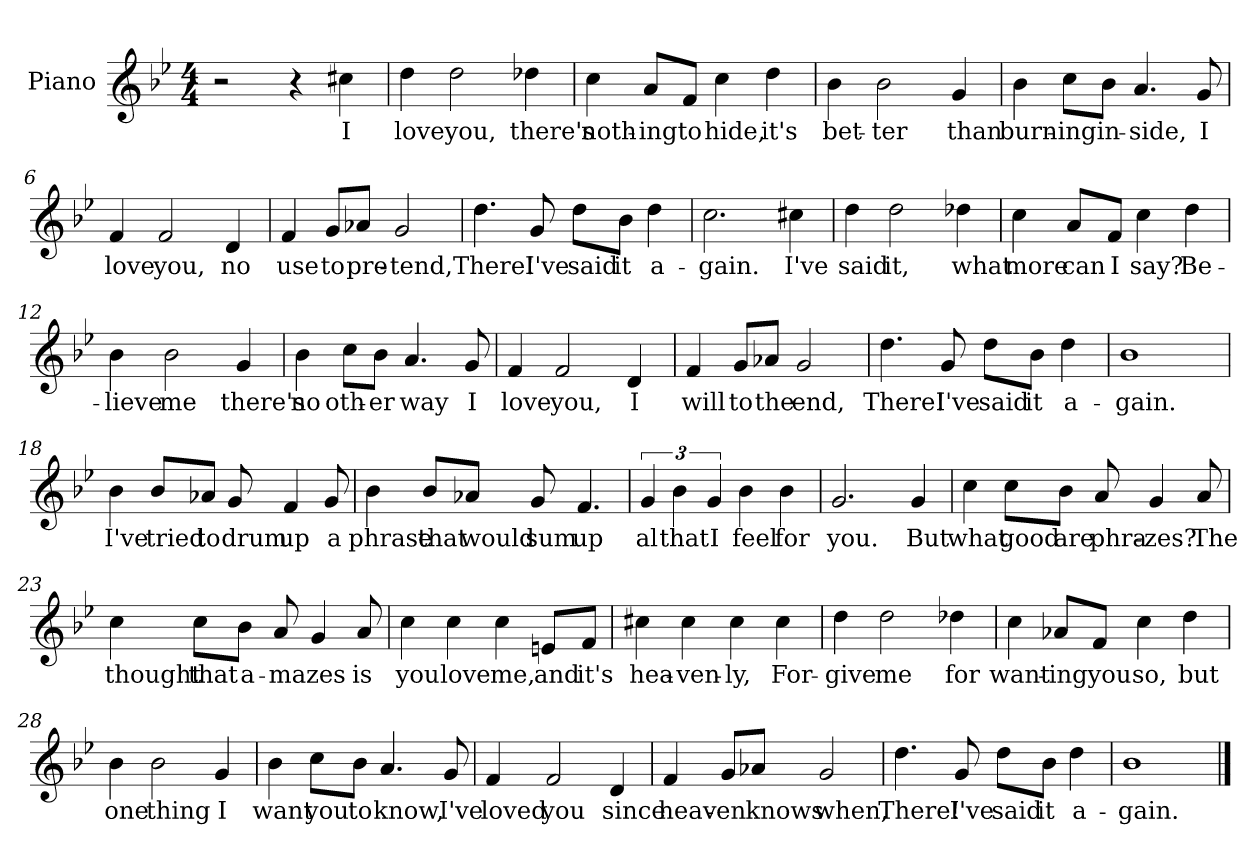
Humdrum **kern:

**kern	**text
*part1	*part1
*staff1	*staff1
*I"Piano	*
*I'Pno.	*
*clefG2	*
*k[b-e-]	*
*B-:	*
*M4/4	*
=1	=1
2r	.
4r	.
4cc#X\	I
=2	=2
4dd\	love
2dd\	you,
4dd-X\	there's
=3	=3
4cc\	noth-
8a/L	-ing
8f/J	to
4cc\	hide,
4dd\	it's
=4	=4
4b-\	bet-
2b-\	-ter
4g/	than
=5	=5
4b-\	burn-
8cc\L	-ing
8b-\J	in-
4.a/	-side,
8g/	I
!!LO:LB:g=z
=6	=6
4f/	love
2f/	you,
4d/	no
=7	=7
4f/	use
8g/L	to
8a-X/J	pre-
2g/	-tend,
=8	=8
4.dd\	There!
8g/	I've
8dd\L	said
8b-\J	it
4dd\	a-
=9	=9
2.cc\	-gain.
4cc#X\	I've
=10	=10
4dd\	said
2dd\	it,
4dd-X\	what
!!LO:LB:g=z
=11	=11
4cc\	more
8a/L	can
8f/J	I
4cc\	say?
4dd\	Be-
=12	=12
4b-\	-lieve
2b-\	me
4g/	there's
=13	=13
4b-\	no
8cc\L	oth-
8b-\J	-er
4.a/	way
8g/	I
=14	=14
4f/	love
2f/	you,
4d/	I
=15	=15
4f/	will
8g/L	to
8a-X/J	the
2g/	end,
!!LO:LB:g=z
=16	=16
4.dd\	There!
8g/	I've
8dd\L	said
8b-\J	it
4dd\	a-
=17	=17
1b-	-gain.
=18	=18
4b-\	I've
8b-/L	tried
8a-X/J	to
8g/	drum
4f/	up
8g/	a
=19	=19
4b-\	phrase
8b-/L	that
8a-X/J	would
8g/	sum
4.f/	up
!!LO:LB:g=z
=20	=20
6g/	al
6b-\	that
6g/	I
4b-\	feel
4b-\	for
=21	=21
2.g/	you.
4g/	But
=22	=22
4cc\	what
8cc\L	good
8b-\J	are
8a/	phra-
4g/	-zes?
8a/	The
!!LO:LB:g=z
=23	=23
4cc\	thought
8cc\L	that
8b-\J	a-
8a/	-ma
4g/	zes
8a/	is
=24	=24
4cc\	you
4cc\	love
4cc\	me,
8en/L	and
8f/J	it's
=25	=25
4cc#X\	hea-
4cc#\	-ven-
4cc#\	-ly,
4cc#\	For-
!!LO:LB:g=z
=26	=26
4dd\	-give
2dd\	me
4dd-X\	for
=27	=27
4cc\	want-
8a-X/L	-ing
8f/J	you
4cc\	so,
4dd\	but
=28	=28
4b-\	one
2b-\	thing
4g/	I
=29	=29
4b-\	want
8cc\L	you
8b-\J	to
4.a/	know,
8g/	I've
!!LO:LB:g=z
=30	=30
4f/	loved
2f/	you
4d/	since
=31	=31
4f/	heav-
8g/L	-en
8a-X/J	knows
2g/	when,
=32	=32
4.dd\	There!
8g/	I've
8dd\L	said
8b-\J	it
4dd\	a-
=33	=33
1b-	-gain.
==	==
*-	*-
